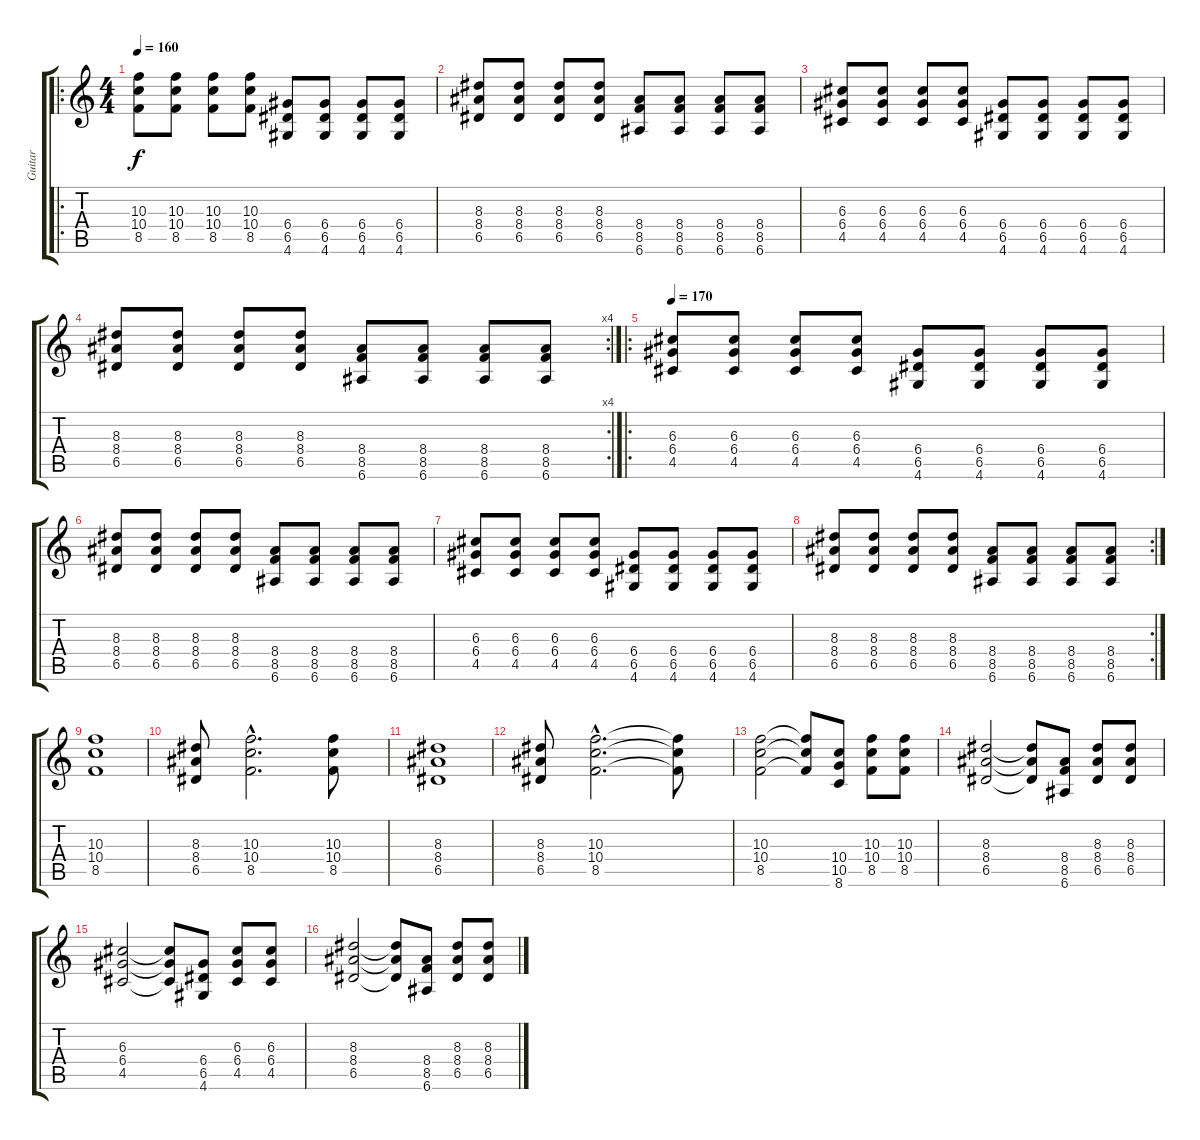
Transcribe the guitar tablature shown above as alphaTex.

\track ("Guitar" "Guitar") {instrument distortionguitar}
\staff {score tabs}
\tuning (E4 B3 G3 D3 A2 E2) {hide}
\ro
\ts (4 4)
\tempo 160
\clef g2
\ks c
(10.3 10.4 8.5).8{dy f} (10.3 10.4 8.5).8 (10.3 10.4 8.5).8 (10.3 10.4 8.5).8 (6.4 6.5 4.6).8 (6.4 6.5 4.6).8 (6.4 6.5 4.6).8 (6.4 6.5 4.6).8 |
(8.3 8.4 6.5).8 (8.3 8.4 6.5).8 (8.3 8.4 6.5).8 (8.3 8.4 6.5).8 (8.4 8.5 6.6).8 (8.4 8.5 6.6).8 (8.4 8.5 6.6).8 (8.4 8.5 6.6).8 |
(6.3 6.4 4.5).8 (6.3 6.4 4.5).8 (6.3 6.4 4.5).8 (6.3 6.4 4.5).8 (6.4 6.5 4.6).8 (6.4 6.5 4.6).8 (6.4 6.5 4.6).8 (6.4 6.5 4.6).8 |
\rc 4
(8.3 8.4 6.5).8 (8.3 8.4 6.5).8 (8.3 8.4 6.5).8 (8.3 8.4 6.5).8 (8.4 8.5 6.6).8 (8.4 8.5 6.6).8 (8.4 8.5 6.6).8 (8.4 8.5 6.6).8 |
\ro
\tempo 170
(6.3 6.4 4.5).8 (6.3 6.4 4.5).8 (6.3 6.4 4.5).8 (6.3 6.4 4.5).8 (6.4 6.5 4.6).8 (6.4 6.5 4.6).8 (6.4 6.5 4.6).8 (6.4 6.5 4.6).8 |
(8.3 8.4 6.5).8 (8.3 8.4 6.5).8 (8.3 8.4 6.5).8 (8.3 8.4 6.5).8 (8.4 8.5 6.6).8 (8.4 8.5 6.6).8 (8.4 8.5 6.6).8 (8.4 8.5 6.6).8 |
(6.3 6.4 4.5).8 (6.3 6.4 4.5).8 (6.3 6.4 4.5).8 (6.3 6.4 4.5).8 (6.4 6.5 4.6).8 (6.4 6.5 4.6).8 (6.4 6.5 4.6).8 (6.4 6.5 4.6).8 |
\rc 2
(8.3 8.4 6.5).8 (8.3 8.4 6.5).8 (8.3 8.4 6.5).8 (8.3 8.4 6.5).8 (8.4 8.5 6.6).8 (8.4 8.5 6.6).8 (8.4 8.5 6.6).8 (8.4 8.5 6.6).8 |
(10.3 10.4 8.5).1 |
(8.3 8.4 6.5).8 (10.3{hac} 10.4{hac} 8.5{hac}).2{d} (10.3 10.4 8.5).8 |
(8.3 8.4 6.5).1 |
(8.3 8.4 6.5).8 (10.3{hac} 10.4{hac} 8.5{hac}).2{d} (10.3{t} 10.4{t} 8.5{t}).8 |
(10.3 10.4 8.5).2 (10.3{t} 10.4{t} 8.5{t}).8 (10.4 10.5 8.6).8 (10.3 10.4 8.5).8 (10.3 10.4 8.5).8 |
(8.3 8.4 6.5).2 (8.3{t} 8.4{t} 6.5{t}).8 (8.4 8.5 6.6).8 (8.3 8.4 6.5).8 (8.3 8.4 6.5).8 |
(6.3 6.4 4.5).2 (6.3{t} 6.4{t} 4.5{t}).8 (6.4 6.5 4.6).8 (6.3 6.4 4.5).8 (6.3 6.4 4.5).8 |
(8.3 8.4 6.5).2 (8.3{t} 8.4{t} 6.5{t}).8 (8.4 8.5 6.6).8 (8.3 8.4 6.5).8 (8.3 8.4 6.5).8
